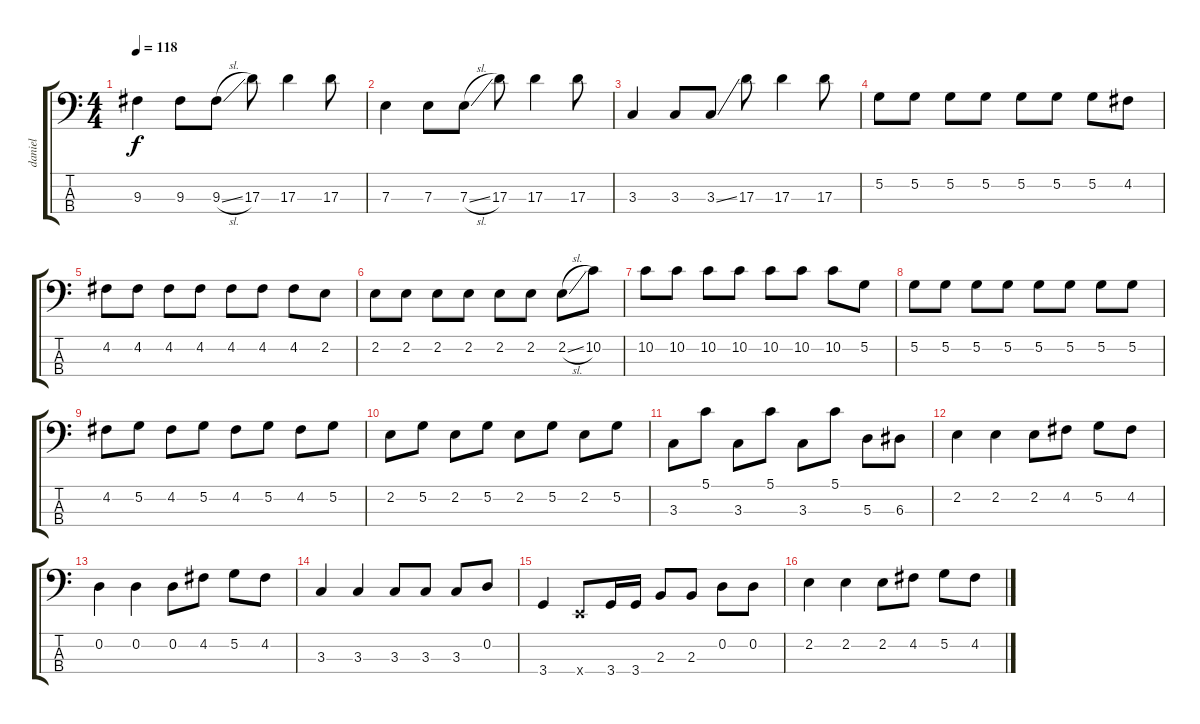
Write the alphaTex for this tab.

\track ("daniel" "daniel") {instrument electricbasspick}
\staff {score tabs}
\tuning (G2 D2 A1 E1) {hide}
\ts (4 4)
\tempo 118
\clef f4
\ks c
9.3.4{dy f} 9.3.8 9.3{sl}.8 17.3.8 17.3.4 17.3.8 |
7.3.4 7.3.8 7.3{sl}.8 17.3.8 17.3.4 17.3.8 |
3.3.4 3.3.8 3.3{ss}.8 17.3.8 17.3.4 17.3.8 |
5.2.8 5.2.8 5.2.8 5.2.8 5.2.8 5.2.8 5.2.8 4.2.8 |
4.2.8 4.2.8 4.2.8 4.2.8 4.2.8 4.2.8 4.2.8 2.2.8 |
2.2.8 2.2.8 2.2.8 2.2.8 2.2.8 2.2.8 2.2{sl}.8 10.2.8 |
10.2.8 10.2.8 10.2.8 10.2.8 10.2.8 10.2.8 10.2.8 5.2.8 |
5.2.8 5.2.8 5.2.8 5.2.8 5.2.8 5.2.8 5.2.8 5.2.8 |
4.2.8 5.2.8 4.2.8 5.2.8 4.2.8 5.2.8 4.2.8 5.2.8 |
2.2.8 5.2.8 2.2.8 5.2.8 2.2.8 5.2.8 2.2.8 5.2.8 |
3.3.8 5.1.8 3.3.8 5.1.8 3.3.8 5.1.8 5.3.8 6.3.8 |
2.2.4 2.2.4 2.2.8 4.2.8 5.2.8 4.2.8 |
0.2.4 0.2.4 0.2.8 4.2.8 5.2.8 4.2.8 |
3.3.4 3.3.4 3.3.8 3.3.8 3.3.8 0.2.8 |
3.4.4 0.4{x}.8 3.4.16 3.4.16 2.3.8 2.3.8 0.2.8 0.2.8 |
2.2.4 2.2.4 2.2.8 4.2.8 5.2.8 4.2.8
